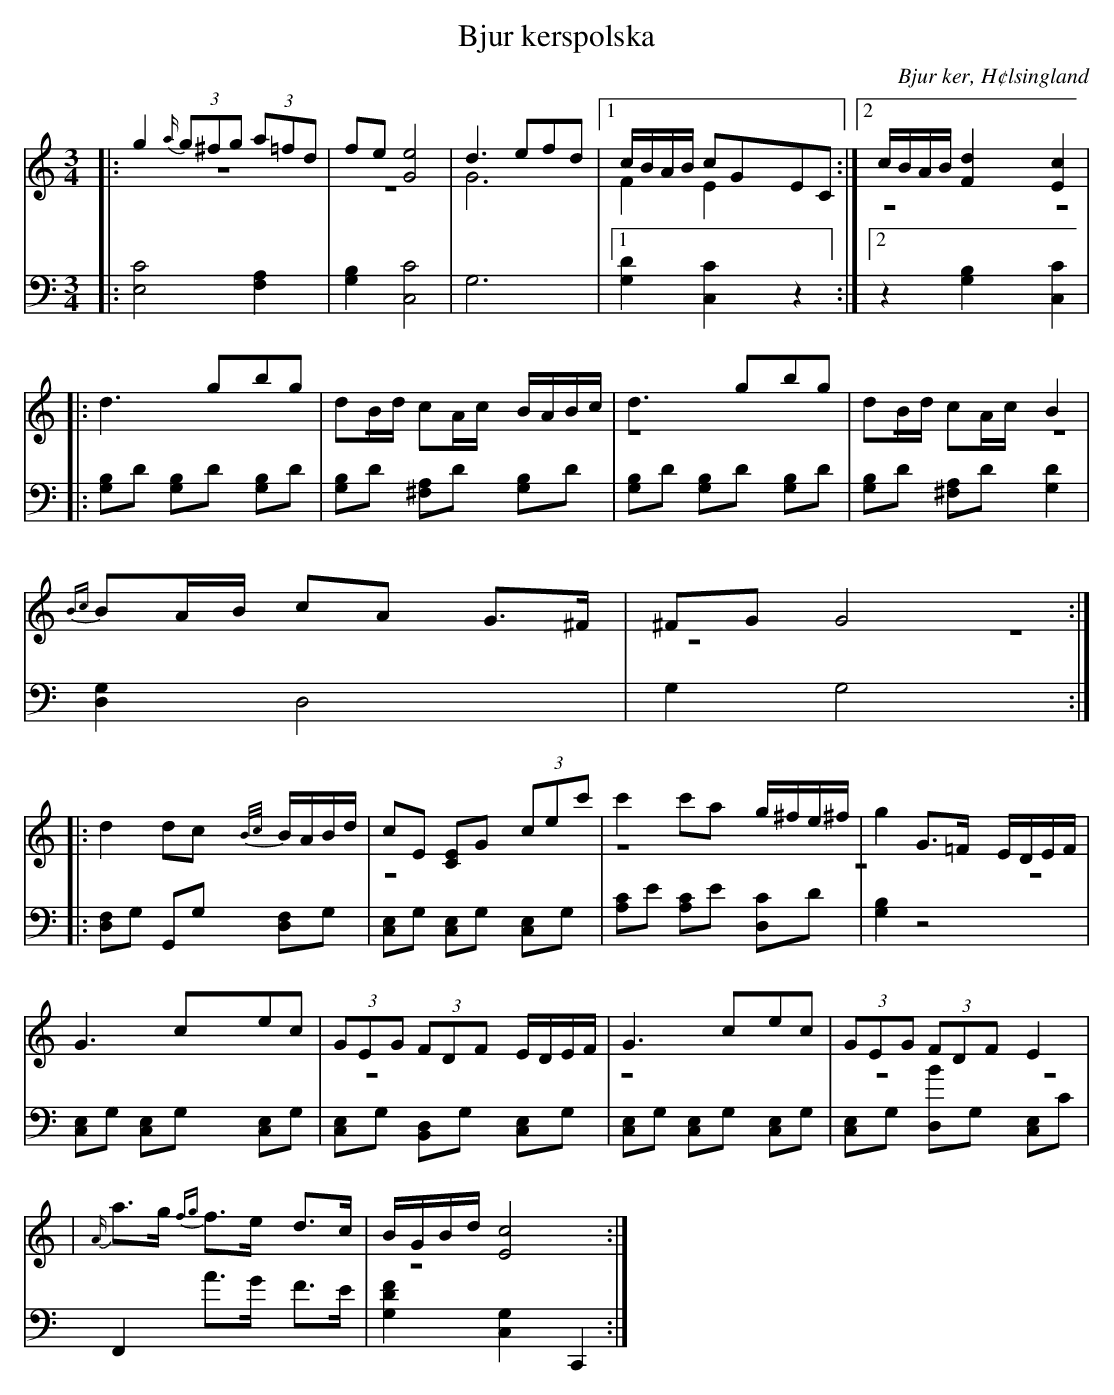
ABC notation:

X:1
T: Bjur kerspolska
O: Bjur ker, H¢lsingland
M: 3/4
L: 1/8
K: C
V:1
V:2 merge
V:3
V:4 merge
V: 1
|:g2 {a/} (3g^fg (3a=fd|fe [G4e4]|d3 efd|1c/B/A/B/ cGEC:|2 c/B/A/B/ [F2d2][E2c2]|
|:d3 gbg| dB/d/ cA/c/ B/A/B/c/| d3 gbg| dB/d/ cA/c/ B2|
{Bc}BA/B/ cA G>^F| ^FG G4 :|
|:d2 dc {B/c/}B/A/B/d/|cE [CE]G (3cec'|c'2 c'a g/^f/e/^f/|g2 G>=F E/D/E/F/|
G3 cec|(3GEG (3FDF E/D/E/F/|G3 cec|(3GEG (3FDF E2|
|{A/}a>g {fg}f>e d>c|B/G/B/d/ [E4c4]:|
V:2
|:z6|z6|G6|1F2 E2:|2 z6|
|:z6|z6|z6| z6|
z6|z6:|
|:z6|z6|z6| z6|z6|
|:z6|z6|z6| z6|z6:|
V:3 clef=bass
|:[E,4C4] [F,2A,2]|[G,2B,2] [C,4C4]|G,6|1[G,2D2][C,2C2] z2:|2 z2 [G,2B,2][C,2C2]|
|:[G,B,]D [G,B,]D [G,B,]D|[G,B,]D [^F,A,]D [G,B,]D|[G,B,]D [G,B,]D [G,B,]D|[G,B,]D [^F,A,]D [G,2D2]|
[D,2G,2] D,4|G,2 G,4:|
|:[D,F,]G, G,,G, [D,F,]G,|[C,E,]G, [C,E,]G, [C,E,]G,|[A,C]E [A,C]E [D,C]D| [G,2B,2] z4|
[C,E,]G, [C,E,]G, [C,E,]G,|[C,E,]G, [B,,D,]G, [C,E,]G,|[C,E,]G, [C,E,]G, [C,E,]G,|[C,E,]G, [BD,]G, [C,E,]C| F,,2 A>G F>E|[G,2D2F2] [C,2G,2] C,,2:|
